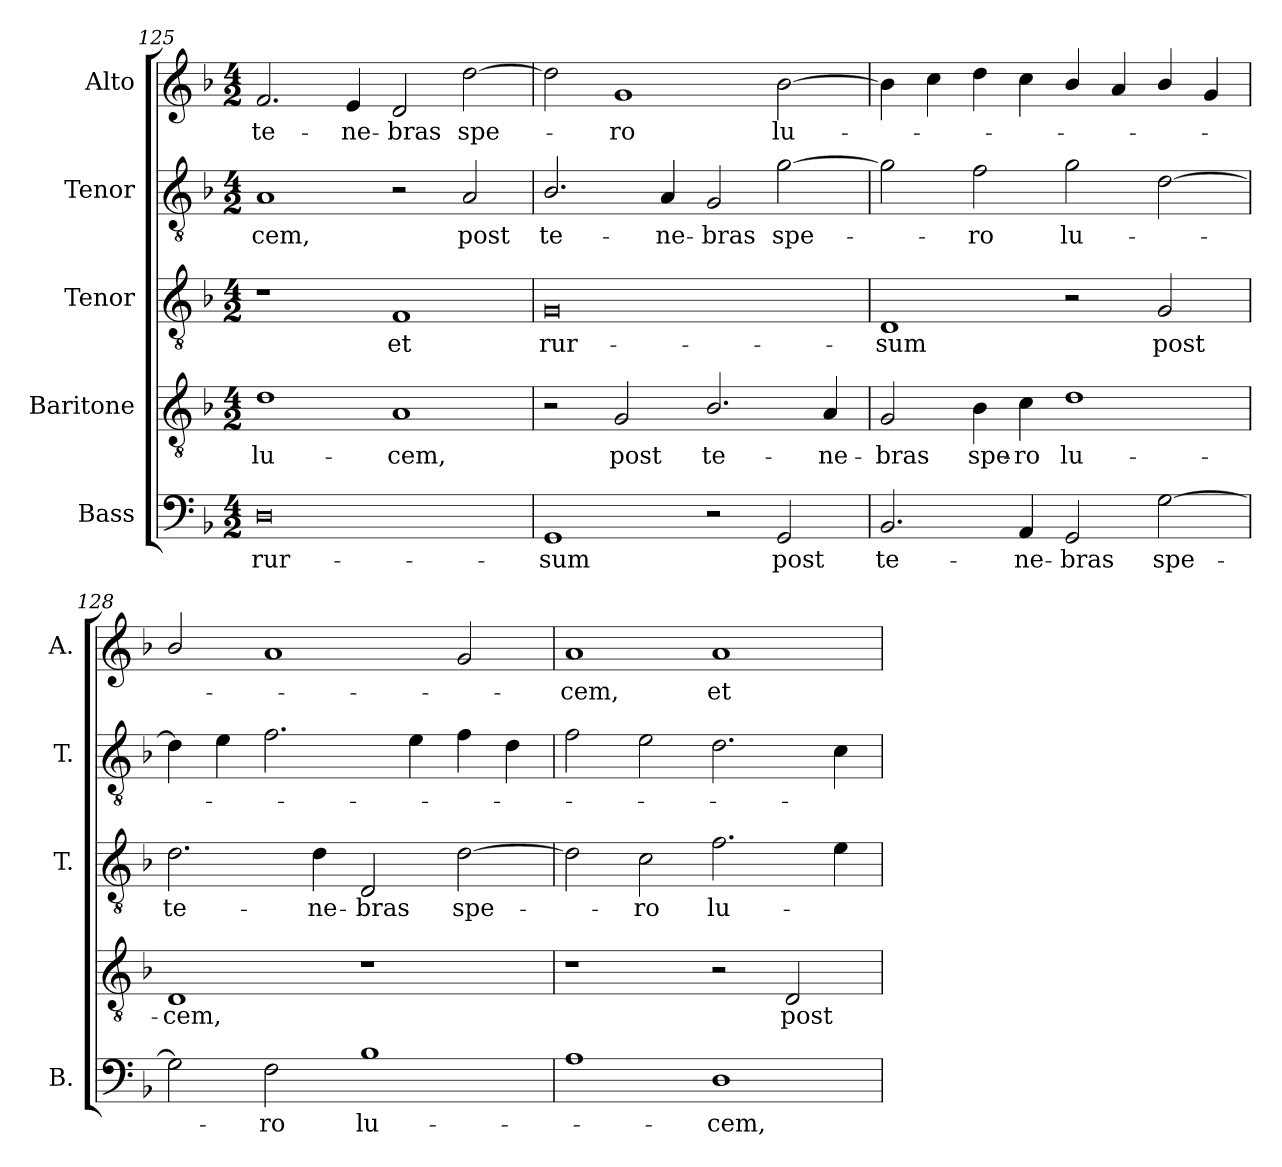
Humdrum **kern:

**kern	**text	**kern	**text	**kern	**text	**kern	**text	**kern	**text
*part5	*part5	*part4	*part4	*part3	*part3	*part2	*part2	*part1	*part1
*staff5	*staff5	*staff4	*staff4	*staff3	*staff3	*staff2	*staff2	*staff1	*staff1
*I"Bass	*	*I"Baritone	*	*I"Tenor	*	*I"Tenor	*	*I"Alto	*
*I'B.	*	*	*	*I'T.	*	*I'T.	*	*I'A.	*
!!LO:LB:g=z
*clefF4	*	*clefGv2	*	*clefGv2	*	*clefGv2	*	*clefG2	*
*	*	*ITrd7c12	*	*ITrd7c12	*	*ITrd7c12	*	*	*
*k[b-]	*	*k[b-]	*	*k[b-]	*	*k[b-]	*	*k[b-]	*
*F:	*	*F:	*	*F:	*	*F:	*	*F:	*
*M4/2	*	*M4/2	*	*M4/2	*	*M4/2	*	*M4/2	*
=125	=125	=125	=125	=125	=125	=125	=125	=125	=125
!	!LO:LY:b:color=#000000	!	!	!	!	!	!	!	!
!	!	!	!LO:LY:b:color=#000000	!	!	!	!	!	!
!	!	!	!	!	!	!	!LO:LY:b:color=#000000	!	!
!	!	!	!	!	!	!	!	!	!LO:LY:b:color=#000000
0Di	rur-	1Di	lu-	1r	.	1AAi	-cem,	2.fi/	te-
!	!	!	!	!	!	!	!	!	!LO:LY:b:color=#000000
.	.	.	.	.	.	.	.	4ei/	-ne-
!	!	!	!LO:LY:b:color=#000000	!	!	!	!	!	!
!	!	!	!	!	!LO:LY:b:color=#000000	!	!	!	!
!	!	!	!	!	!	!	!	!	!LO:LY:b:color=#000000
.	.	1AAi	-cem,	1FFi	et	2r	.	2di/	-bras
!	!	!	!	!	!	!	!LO:LY:b:color=#000000	!	!
!	!	!	!	!	!	!	!	!	!LO:LY:b:color=#000000
.	.	.	.	.	.	2AAi/	post	[2ddi\	spe-
=126	=126	=126	=126	=126	=126	=126	=126	=126	=126
!	!LO:LY:b:color=#000000	!	!	!	!	!	!	!	!
!	!	!	!	!	!LO:LY:b:color=#000000	!	!	!	!
!	!	!	!	!	!	!	!LO:LY:b:color=#000000	!	!
1GGi	-sum	2r	.	0GGi	rur-	2.BB-i/	te-	2ddi\]	.
!	!	!	!LO:LY:b:color=#000000	!	!	!	!	!	!
!	!	!	!	!	!	!	!	!	!LO:LY:b:color=#000000
.	.	2GGi/	post	.	.	.	.	1gi	-ro
!	!	!	!	!	!	!	!LO:LY:b:color=#000000	!	!
.	.	.	.	.	.	4AAi/	-ne-	.	.
!	!	!	!LO:LY:b:color=#000000	!	!	!	!	!	!
!	!	!	!	!	!	!	!LO:LY:b:color=#000000	!	!
2r	.	2.BB-i/	te-	.	.	2GGi/	-bras	.	.
!	!LO:LY:b:color=#000000	!	!	!	!	!	!	!	!
!	!	!	!	!	!	!	!LO:LY:b:color=#000000	!	!
!	!	!	!	!	!	!	!	!	!LO:LY:b:color=#000000
2GGi/	post	.	.	.	.	[2Gi\	spe-	[2b-i\	lu-
!	!	!	!LO:LY:b:color=#000000	!	!	!	!	!	!
.	.	4AAi/	-ne-	.	.	.	.	.	.
=127	=127	=127	=127	=127	=127	=127	=127	=127	=127
!	!LO:LY:b:color=#000000	!	!	!	!	!	!	!	!
!	!	!	!LO:LY:b:color=#000000	!	!	!	!	!	!
!	!	!	!	!	!LO:LY:b:color=#000000	!	!	!	!
2.BB-i/	te-	2GGi/	-bras	1DDi	-sum	2Gi\]	.	4b-i\]	.
.	.	.	.	.	.	.	.	4cci\	.
!	!	!	!LO:LY:b:color=#000000	!	!	!	!	!	!
!	!	!	!	!	!	!	!LO:LY:b:color=#000000	!	!
.	.	4BB-i\	spe-	.	.	2Fi\	-ro	4ddi\	.
!	!LO:LY:b:color=#000000	!	!	!	!	!	!	!	!
!	!	!	!LO:LY:b:color=#000000	!	!	!	!	!	!
4AAi/	-ne-	4Ci\	-ro	.	.	.	.	4cci\	.
!	!LO:LY:b:color=#000000	!	!	!	!	!	!	!	!
!	!	!	!LO:LY:b:color=#000000	!	!	!	!	!	!
!	!	!	!	!	!	!	!LO:LY:b:color=#000000	!	!
2GGi/	-bras	1Di	lu-	2r	.	2Gi\	lu-	4b-i/	.
.	.	.	.	.	.	.	.	4ai/	.
!	!LO:LY:b:color=#000000	!	!	!	!	!	!	!	!
!	!	!	!	!	!LO:LY:b:color=#000000	!	!	!	!
[2Gi\	spe-	.	.	2GGi/	post	[2Di\	.	4b-i/	.
.	.	.	.	.	.	.	.	4gi/	.
=128	=128	=128	=128	=128	=128	=128	=128	=128	=128
!	!	!	!LO:LY:b:color=#000000	!	!	!	!	!	!
!	!	!	!	!	!LO:LY:b:color=#000000	!	!	!	!
2Gi\]	.	1DDi	-cem,	2.Di\	te-	4Di\]	.	2b-i/	.
.	.	.	.	.	.	4Ei\	.	.	.
!	!LO:LY:b:color=#000000	!	!	!	!	!	!	!	!
2Fi\	-ro	.	.	.	.	2.Fi\	.	1ai	.
!	!	!	!	!	!LO:LY:b:color=#000000	!	!	!	!
.	.	.	.	4Di\	-ne-	.	.	.	.
!	!LO:LY:b:color=#000000	!	!	!	!	!	!	!	!
!	!	!	!	!	!LO:LY:b:color=#000000	!	!	!	!
1B-i	lu-	1r	.	2DDi/	-bras	.	.	.	.
.	.	.	.	.	.	4Ei\	.	.	.
!	!	!	!	!	!LO:LY:b:color=#000000	!	!	!	!
.	.	.	.	[2Di\	spe-	4Fi\	.	2gi/	.
.	.	.	.	.	.	4Di\	.	.	.
=129	=129	=129	=129	=129	=129	=129	=129	=129	=129
!	!	!	!	!	!	!	!	!	!LO:LY:b:color=#000000
1Ai	.	1r	.	2Di\]	.	2Fi\	.	1ai	-cem,
!	!	!	!	!	!LO:LY:b:color=#000000	!	!	!	!
.	.	.	.	2Ci\	-ro	2Ei\	.	.	.
!	!LO:LY:b:color=#000000	!	!	!	!	!	!	!	!
!	!	!	!	!	!LO:LY:b:color=#000000	!	!	!	!
!	!	!	!	!	!	!	!	!	!LO:LY:b:color=#000000
1Di	-cem,	2r	.	2.Fi\	lu-	2.Di\	.	1ai	et
!	!	!	!LO:LY:b:color=#000000	!	!	!	!	!	!
.	.	2DDi/	post	.	.	.	.	.	.
.	.	.	.	4Ei\	.	4Ci\	.	.	.
=	=	=	=	=	=	=	=	=	=
*-	*-	*-	*-	*-	*-	*-	*-	*-	*-
